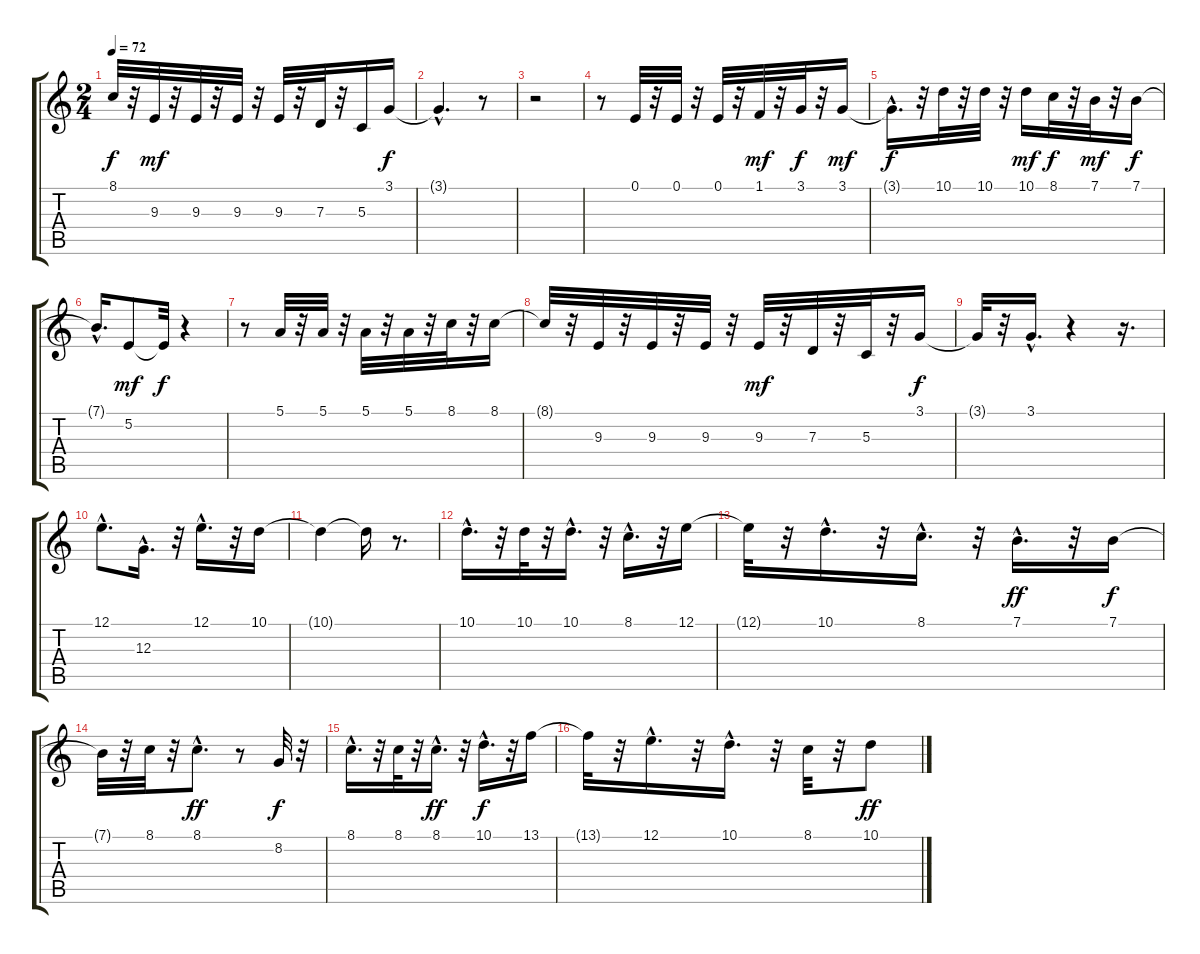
\track "" {instrument flute}
\staff {score tabs}
\tuning (E4 B3 G3 D3 A2 E2) {hide}
\ts (2 4)
\tempo 72
\clef g2
\ks c
8.1{t}.32{dy f} r.32 9.3.32{dy mf} r.32 9.3.32 r.32 9.3.32 r.32 9.3.32 r.32 7.3.32 r.32 5.3.16 3.1.16{dy f} |
3.1{hac t}.4{d} r.8 |
r.2 |
r.8 0.1.32 r.32 0.1.32 r.32 0.1.32 r.32 1.1.32{dy mf} r.32 3.1.32{dy f} r.32 3.1.16{dy mf} |
3.1{hac t}.16{d dy f} r.32 10.1.32 r.32 10.1.32 r.32 10.1.16{dy mf} 8.1.32{dy f} r.32 7.1.32{dy mf} r.32 7.1.16{dy f} |
7.1{hac t}.16{d} 5.2.8{dy mf} 5.2{t}.32{dy f} r.4 |
r.8 5.1.32 r.32 5.1.32 r.32 5.1.32 r.32 5.1.32 r.32 8.1.32 r.32 8.1.16 |
8.1{t}.32 r.32 9.3.32 r.32 9.3.32 r.32 9.3.32 r.32 9.3.32{dy mf} r.32 7.3.32 r.32 5.3.32 r.32 3.1.16{dy f} |
3.1{t}.32 r.32 3.1{hac}.16{d} r.4 r.16{d} |
12.1{hac}.8{d} 12.3{hac}.16{d} r.32 12.1{hac}.16{d} r.32 10.1.16 |
10.1{t}.4 10.1{t}.16 r.8{d} |
10.1{hac}.16{d} r.32 10.1.32 r.32 10.1{hac}.16{d} r.32 8.1{hac}.16{d} r.32 12.1.16 |
12.1{t}.32 r.32 10.1{hac}.16{d} r.32 8.1{hac}.16{d} r.32 7.1{hac}.16{d dy ff} r.32 7.1.16{dy f} |
7.1{t}.32 r.32 8.1.32 r.32 8.1{hac}.8{d dy ff} r.8 8.2.32{dy f} r.32 |
8.1{hac}.16{d} r.32 8.1.32 r.32 8.1{hac}.16{d dy ff} r.32 10.1{hac}.16{d dy f} r.32 13.1.16 |
13.1{t}.32 r.32 12.1{hac}.16{d} r.32 10.1{hac}.16{d} r.32 8.1.32 r.32 10.1.8{dy ff}
